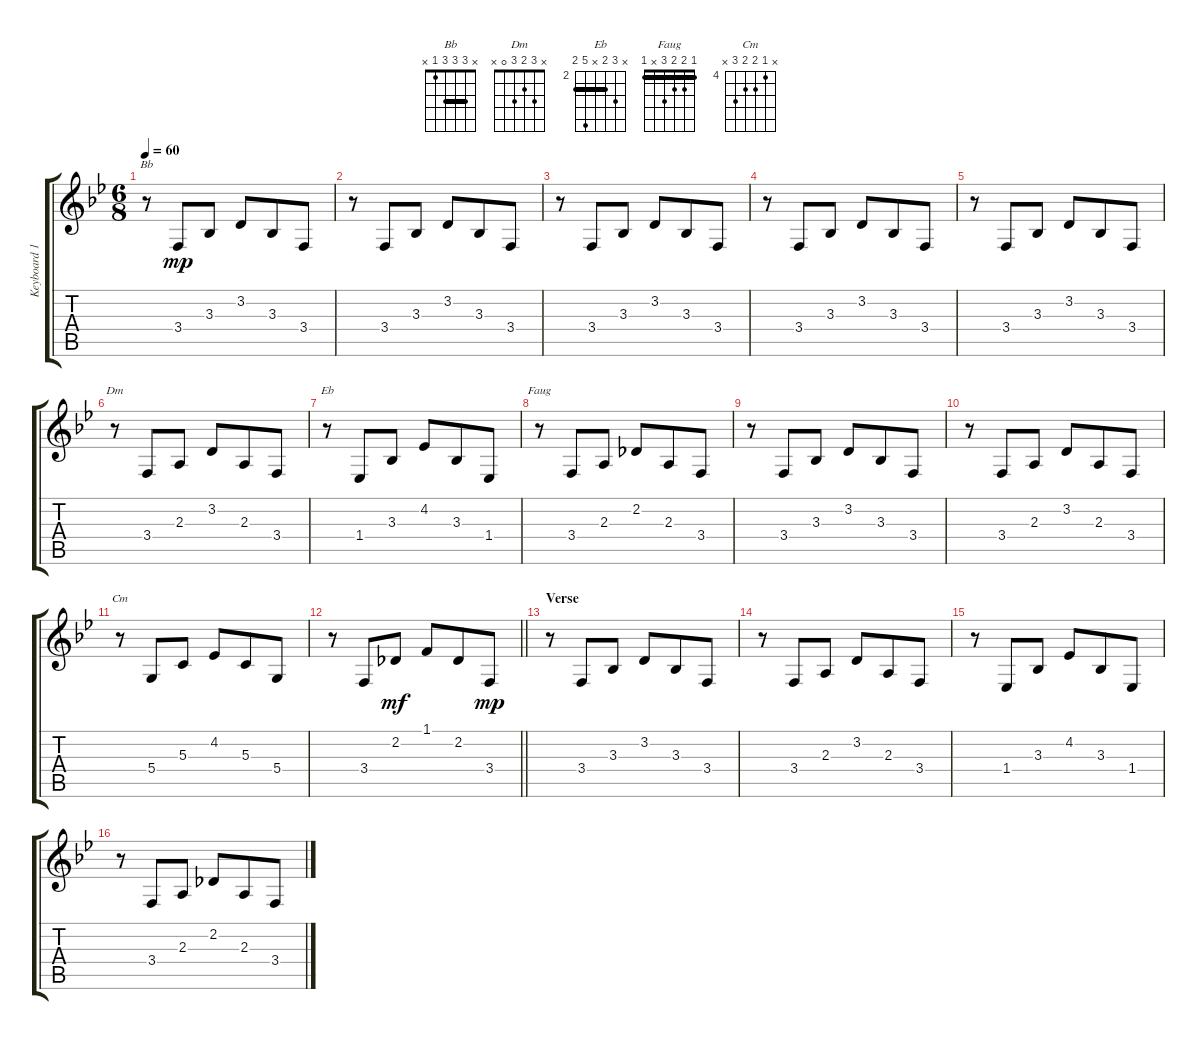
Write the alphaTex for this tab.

\track ("Keyboard 1 (strings) (RH)" "Keyboard 1") {instrument synthstrings1}
\staff {score tabs}
\tuning (E4 B3 G3 D3 A2 E2) {hide}
\chord ("Bb" x 3 3 3 1 x) {barre 3}
\chord ("Dm" x 3 2 3 0 x)
\chord ("Eb" x 4 3 x 6 3) {firstfret 2 barre 3}
\chord ("Faug" 1 2 2 3 x 1) {barre 1}
\chord ("Cm" x 4 5 5 6 x) {firstfret 4}
\ts (6 8)
\tempo 60
\clef g2
\ks bb
r.8{ch "Bb" dy mp instrument synthstrings1} 3.4.8 3.3.8 3.2.8 3.3.8 3.4.8 |
r.8 3.4.8 3.3.8 3.2.8 3.3.8 3.4.8 |
r.8 3.4.8 3.3.8 3.2.8 3.3.8 3.4.8 |
r.8 3.4.8 3.3.8 3.2.8 3.3.8 3.4.8 |
r.8 3.4.8 3.3.8 3.2.8 3.3.8 3.4.8 |
r.8{ch "Dm"} 3.4.8 2.3.8 3.2.8 2.3.8 3.4.8 |
r.8{ch "Eb"} 1.4.8 3.3.8 4.2.8 3.3.8 1.4.8 |
r.8{ch "Faug"} 3.4.8 2.3.8 2.2.8 2.3.8 3.4.8 |
r.8 3.4.8 3.3.8 3.2.8 3.3.8 3.4.8 |
r.8 3.4.8 2.3.8 3.2.8 2.3.8 3.4.8 |
r.8{ch "Cm"} 5.4.8 5.3.8 4.2.8 5.3.8 5.4.8 |
\barLineRight lightlight
r.8 3.4.8 2.2.8{dy mf} 1.1.8 2.2.8 3.4.8{dy mp} |
\section ("" "Verse")
r.8 3.4.8 3.3.8 3.2.8 3.3.8 3.4.8 |
r.8 3.4.8 2.3.8 3.2.8 2.3.8 3.4.8 |
r.8 1.4.8 3.3.8 4.2.8 3.3.8 1.4.8 |
r.8 3.4.8 2.3.8 2.2.8 2.3.8 3.4.8
